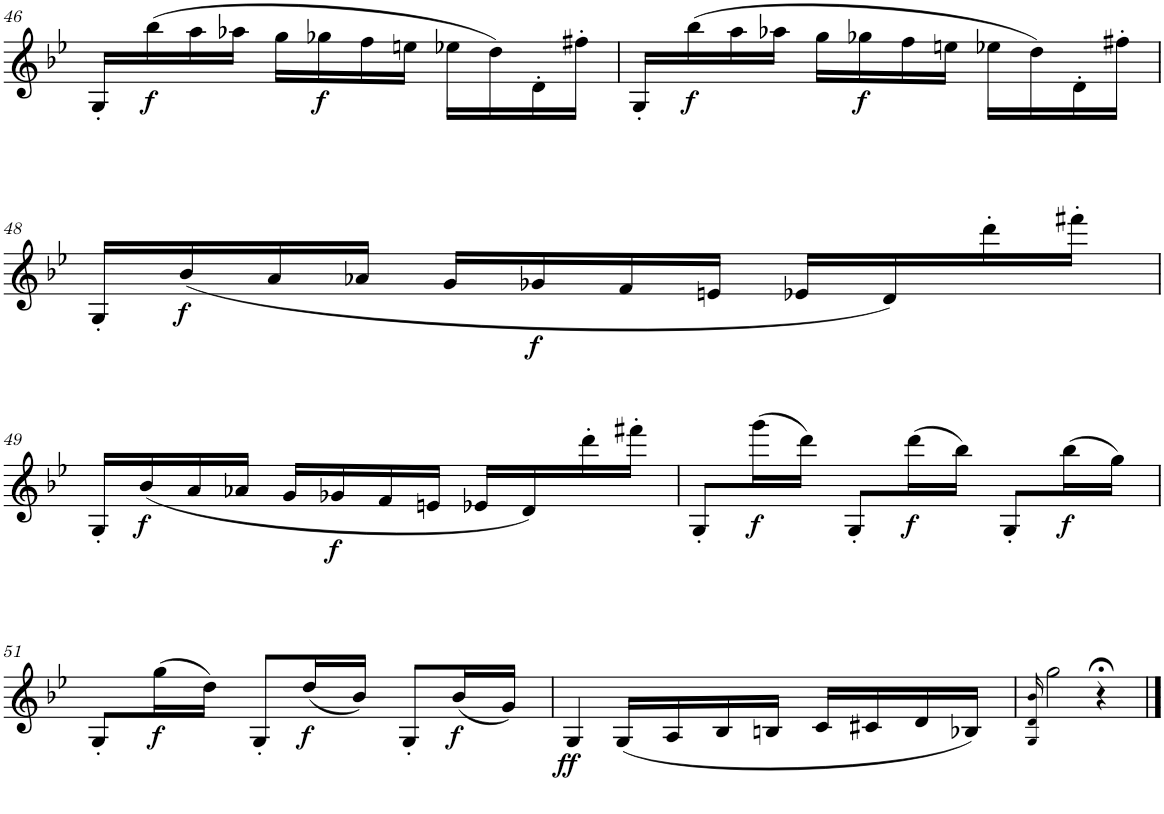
**kern	**dynam
*part1	*part1
*staff1	*staff1
*I"Violin	*
*I'Vln.	*
!!LO:PB:g=z
*clefG2	*
*k[b-e-]	*
*M3/4	*
=46	=46
16G'/LL	.
!	!LO:DY:b
(16bb-\	f
16aa\	.
16aa-X\JJ	.
16gg\LL	.
!	!LO:DY:b
16gg-X\	f
16ff\	.
16een\JJ	.
16ee-X\LL	.
16dd\)	.
16d'\	.
16ff#X'\JJ	.
=47	=47
16G'/LL	.
!	!LO:DY:b
(16bb-\	f
16aa\	.
16aa-X\JJ	.
16gg\LL	.
!	!LO:DY:b
16gg-X\	f
16ff\	.
16een\JJ	.
16ee-X\LL	.
16dd\)	.
16d'\	.
16ff#X'\JJ	.
!!LO:LB:g=z
=48	=48
16G'/LL	.
!	!LO:DY:b
(16b-/	f
16a/	.
16a-X/JJ	.
16g/LL	.
!	!LO:DY:b
16g-X/	f
16f/	.
16en/JJ	.
16e-X/LL	.
16d/)	.
16ddd'\	.
16fff#X'\JJ	.
!!LO:LB:g=z
=49	=49
16G'/LL	.
!	!LO:DY:b
(16b-/	f
16a/	.
16a-X/JJ	.
16g/LL	.
!	!LO:DY:b
16g-X/	f
16f/	.
16en/JJ	.
16e-X/LL	.
16d/)	.
16ddd'\	.
16fff#X'\JJ	.
=50	=50
8G'/L	.
!	!LO:DY:b
(16ggg\L	f
16ddd\JJ)	.
8G'/L	.
!	!LO:DY:b
(16ddd\L	f
16bb-\JJ)	.
8G'/L	.
!	!LO:DY:b
(16bb-\L	f
16gg\JJ)	.
!!LO:LB:g=z
=51	=51
8G'/L	.
!	!LO:DY:b
(16gg\L	f
16dd\JJ)	.
8G'/L	.
!	!LO:DY:b
(16dd/L	f
16b-/JJ)	.
8G'/L	.
!	!LO:DY:b
(16b-/L	f
16g/JJ)	.
=52	=52
!	!LO:DY:b
4G/	ff
(16G/LL	.
16A/	.
16B-/	.
16Bn/JJ	.
16c/LL	.
16c#X/	.
16d/	.
16B-X/JJ)	.
=53	=53
16qG/ 16qd/ 16qb-/	.
2gg\	.
4r;<	.
==	==
*-	*-
